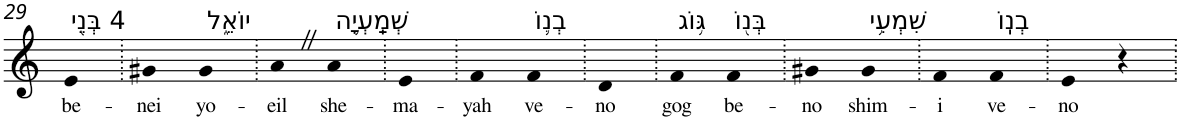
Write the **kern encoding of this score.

**kern	**text
*part1	*part1
*staff1	*staff1
*I"Piano	*
*I'Pno	*
!!LO:PB:g=z
*clefG2	*
*k[]	*
=29	=29
!LO:TX:a:t=4 בְּנֵ֖י	!
!	!LO:LY:b
4e	be-
=30.	=30.
!	!LO:LY:b
4g#X	-nei
!LO:TX:a:t=יוֹאֵ֑ל	!
!	!LO:LY:b
4g#	yo-
=31.	=31.
!	!LO:LY:b
4aZ	-eil
!LO:TX:a:t=שְׁמַֽעְיָ֥ה	!
!	!LO:LY:b
4a	she-
=32.	=32.
!	!LO:LY:b
4e	-ma-
=33.	=33.
!	!LO:LY:b
4f	-yah
!LO:TX:a:t=בְנ֛וֹ	!
!	!LO:LY:b
4f	ve-
=34.	=34.
!	!LO:LY:b
4d	-no
=35.	=35.
!LO:TX:a:t=גּ֥וֹג	!
!	!LO:LY:b
4f	gog
!LO:TX:a:t=בְּנ֖וֹ	!
!	!LO:LY:b
4f	be-
=36.	=36.
!	!LO:LY:b
4g#X	-no
!LO:TX:a:t=שִׁמְעִ֥י	!
!	!LO:LY:b
4g#	shim-
=37.	=37.
!	!LO:LY:b
4f	-i
!LO:TX:a:t=בְנֽוֹ	!
!	!LO:LY:b
4f	ve-
=38.	=38.
!	!LO:LY:b
4e	-no
4r	.
=.	=.
*-	*-
